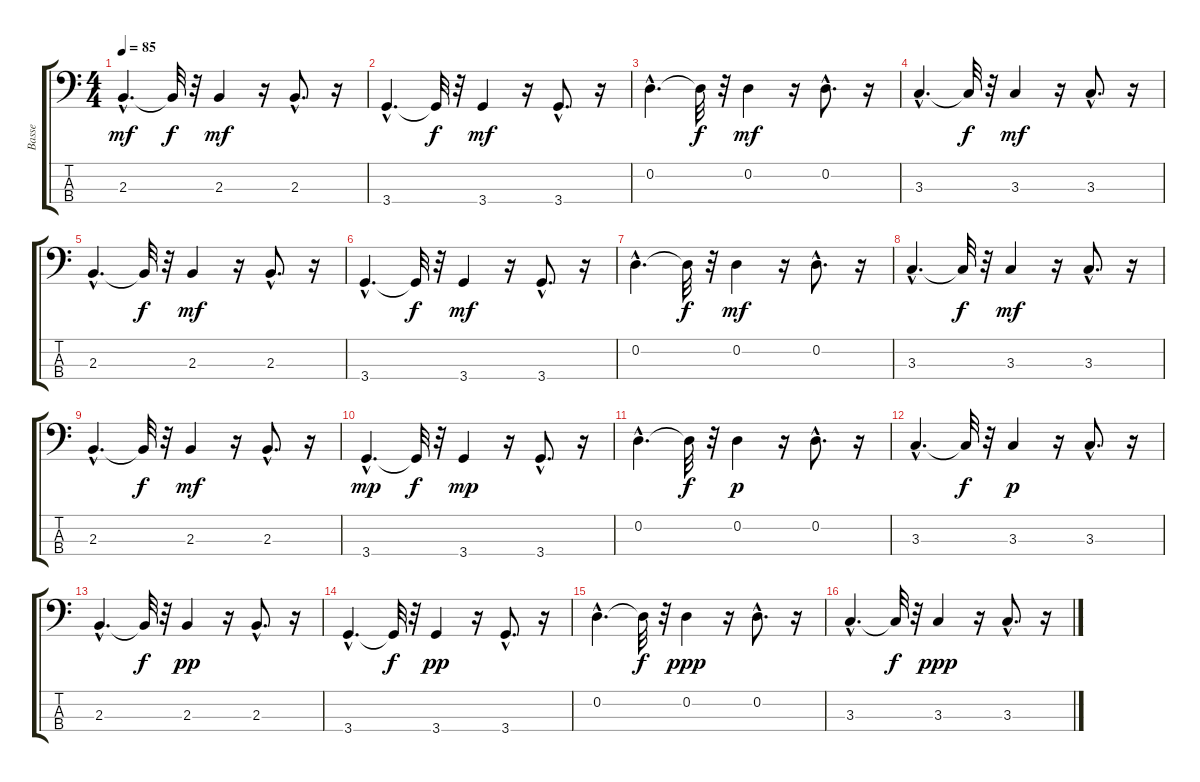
\track ("Basse" "Basse") {instrument acousticbass}
\staff {score tabs}
\tuning (G2 D2 A1 E1) {hide}
\ts (4 4)
\tempo 85
\clef f4
\ks c
2.3{hac}.4{d dy mf} 2.3{t}.32{dy f} r.32 2.3.4{dy mf} r.16 2.3{hac}.8{d} r.16 |
3.4{hac}.4{d} 3.4{t}.32{dy f} r.32 3.4.4{dy mf} r.16 3.4{hac}.8{d} r.16 |
0.2{hac}.4{d} 0.2{t}.32{dy f} r.32 0.2.4{dy mf} r.16 0.2{hac}.8{d} r.16 |
3.3{hac}.4{d} 3.3{t}.32{dy f} r.32 3.3.4{dy mf} r.16 3.3{hac}.8{d} r.16 |
2.3{hac}.4{d} 2.3{t}.32{dy f} r.32 2.3.4{dy mf} r.16 2.3{hac}.8{d} r.16 |
3.4{hac}.4{d} 3.4{t}.32{dy f} r.32 3.4.4{dy mf} r.16 3.4{hac}.8{d} r.16 |
0.2{hac}.4{d} 0.2{t}.32{dy f} r.32 0.2.4{dy mf} r.16 0.2{hac}.8{d} r.16 |
3.3{hac}.4{d} 3.3{t}.32{dy f} r.32 3.3.4{dy mf} r.16 3.3{hac}.8{d} r.16 |
2.3{hac}.4{d} 2.3{t}.32{dy f} r.32 2.3.4{dy mf} r.16 2.3{hac}.8{d} r.16 |
3.4{hac}.4{d dy mp} 3.4{t}.32{dy f} r.32 3.4.4{dy mp} r.16 3.4{hac}.8{d} r.16 |
0.2{hac}.4{d} 0.2{t}.32{dy f} r.32 0.2.4{dy p} r.16 0.2{hac}.8{d} r.16 |
3.3{hac}.4{d} 3.3{t}.32{dy f} r.32 3.3.4{dy p} r.16 3.3{hac}.8{d} r.16 |
2.3{hac}.4{d} 2.3{t}.32{dy f} r.32 2.3.4{dy pp} r.16 2.3{hac}.8{d} r.16 |
3.4{hac}.4{d} 3.4{t}.32{dy f} r.32 3.4.4{dy pp} r.16 3.4{hac}.8{d} r.16 |
0.2{hac}.4{d} 0.2{t}.32{dy f} r.32 0.2.4{dy ppp} r.16 0.2{hac}.8{d} r.16 |
3.3{hac}.4{d} 3.3{t}.32{dy f} r.32 3.3.4{dy ppp} r.16 3.3{hac}.8{d} r.16
